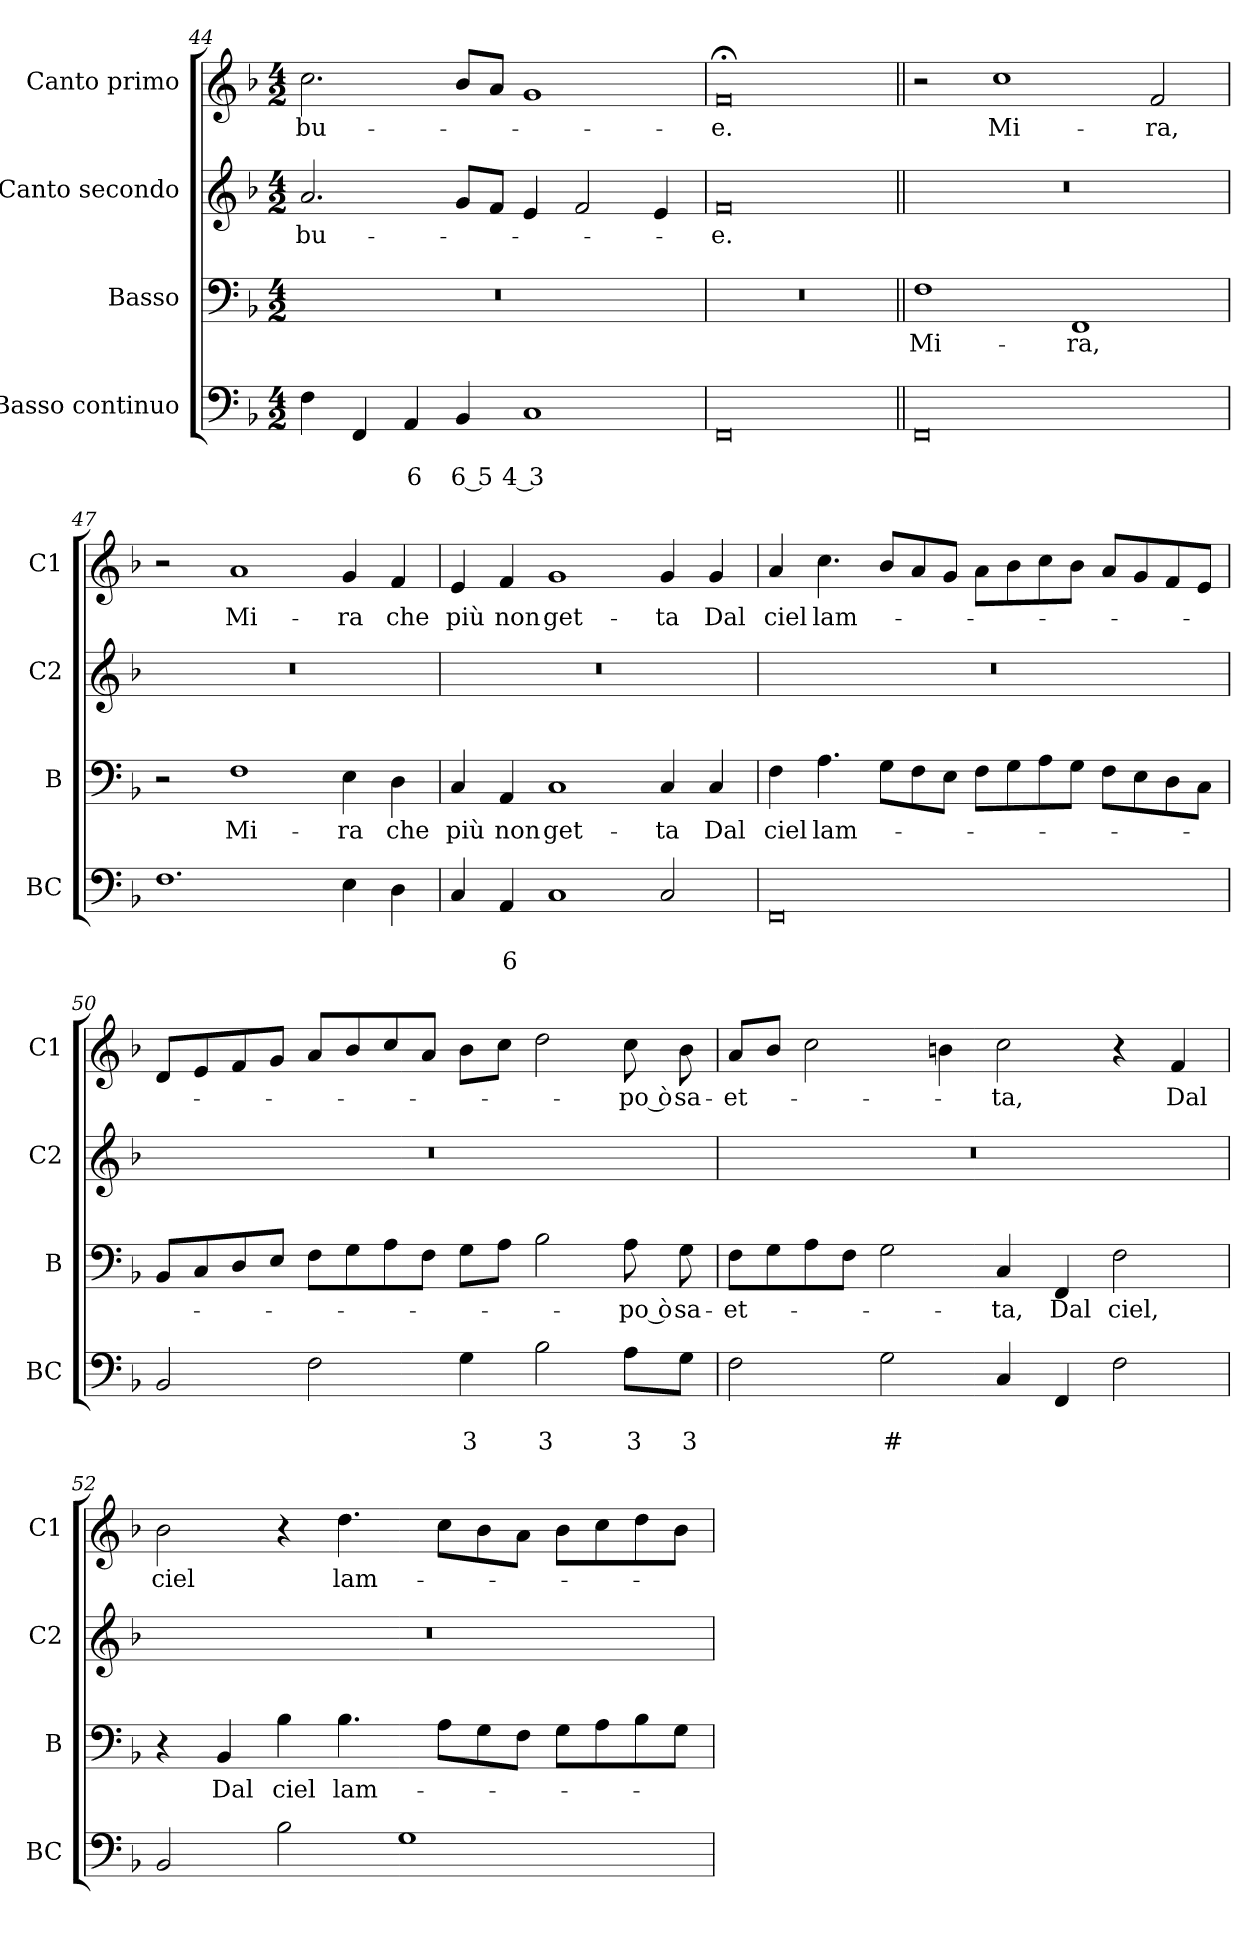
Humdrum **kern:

**kern	**text	**text	**kern	**text	**kern	**text	**kern	**text
*part4	*part4	*part4	*part3	*part3	*part2	*part2	*part1	*part1
*staff4	*staff4	*staff4	*staff3	*staff3	*staff2	*staff2	*staff1	*staff1
*I"Basso continuo	*	*	*I"Basso	*	*I"Canto secondo	*	*I"Canto primo	*
*I'BC	*	*	*I'B	*	*I'C2	*	*I'C1	*
*clefF4	*	*	*clefF4	*	*clefG2	*	*clefG2	*
*k[b-]	*	*	*k[b-]	*	*k[b-]	*	*k[b-]	*
*F:	*	*	*F:	*	*F:	*	*F:	*
*M4/2	*	*	*M4/2	*	*M4/2	*	*M4/2	*
=44	=44	=44	=44	=44	=44	=44	=44	=44
!	!	!	!	!	!	!LO:LY:b	!	!LO:LY:b
4F\	.	.	0r	.	2.a/	bu-	2.cc\	bu-
4FF/	.	.	.	.	.	.	.	.
!	!	!LO:LY:b	!	!	!	!	!	!
4AA/	.	6	.	.	.	.	.	.
!	!	!LO:LY:b	!	!	!	!	!	!
4BB-/	.	6 5	.	.	8g/L	.	8b-/L	.
.	.	.	.	.	8f/J	.	8a/J	.
!	!	!LO:LY:b	!	!	!	!	!	!
1C	.	4 3	.	.	4e/	.	1g	.
.	.	.	.	.	2f/	.	.	.
.	.	.	.	.	4e/	.	.	.
=45	=45	=45	=45	=45	=45	=45	=45	=45
!	!	!	!	!	!	!LO:LY:b	!	!LO:LY:b
0FF	.	.	0r	.	0f	-e.	0f;<	-e.
!!LO:LB:g=z
=46||	=46||	=46||	=46||	=46||	=46||	=46||	=46||	=46||
!	!	!	!	!LO:LY:b	!	!	!	!
0FF	.	.	1F	Mi-	0r	.	2r	.
!	!	!	!	!	!	!	!	!LO:LY:b
.	.	.	.	.	.	.	1cc	Mi-
!	!	!	!	!LO:LY:b	!	!	!	!
.	.	.	1FF	-ra,	.	.	.	.
!	!	!	!	!	!	!	!	!LO:LY:b
.	.	.	.	.	.	.	2f/	-ra,
=47	=47	=47	=47	=47	=47	=47	=47	=47
1.F	.	.	2r	.	0r	.	2r	.
!	!	!	!	!LO:LY:b	!	!	!	!LO:LY:b
.	.	.	1F	Mi-	.	.	1a	Mi-
!	!	!	!	!LO:LY:b	!	!	!	!LO:LY:b
4E\	.	.	4E\	-ra	.	.	4g/	-ra
!	!	!	!	!LO:LY:b	!	!	!	!LO:LY:b
4D\	.	.	4D\	che	.	.	4f/	che
=48	=48	=48	=48	=48	=48	=48	=48	=48
!	!	!	!	!LO:LY:b	!	!	!	!LO:LY:b
4C/	.	.	4C/	più	0r	.	4e/	più
!	!	!LO:LY:b	!	!LO:LY:b	!	!	!	!LO:LY:b
4AA/	.	6	4AA/	non	.	.	4f/	non
!	!	!	!	!LO:LY:b	!	!	!	!LO:LY:b
1C	.	.	1C	get-	.	.	1g	get-
!	!	!	!	!LO:LY:b	!	!	!	!LO:LY:b
2C/	.	.	4C/	-ta	.	.	4g/	-ta
!	!	!	!	!LO:LY:b	!	!	!	!LO:LY:b
.	.	.	4C/	Dal	.	.	4g/	Dal
=49	=49	=49	=49	=49	=49	=49	=49	=49
!	!	!	!	!LO:LY:b	!	!	!	!LO:LY:b
0FF	.	.	4F\	ciel	0r	.	4a/	ciel
!	!	!	!	!LO:LY:b	!	!	!	!LO:LY:b
.	.	.	4.A\	lam-	.	.	4.cc\	lam-
.	.	.	8G\L	.	.	.	8b-/L	.
.	.	.	8F\	.	.	.	8a/	.
.	.	.	8E\J	.	.	.	8g/J	.
.	.	.	8F\L	.	.	.	8a\L	.
.	.	.	8G\	.	.	.	8b-\	.
.	.	.	8A\	.	.	.	8cc\	.
.	.	.	8G\J	.	.	.	8b-\J	.
.	.	.	8F\L	.	.	.	8a/L	.
.	.	.	8E\	.	.	.	8g/	.
.	.	.	8D\	.	.	.	8f/	.
.	.	.	8C\J	.	.	.	8e/J	.
!!LO:LB:g=z
=50	=50	=50	=50	=50	=50	=50	=50	=50
2BB-/	.	.	8BB-/L	.	0r	.	8d/L	.
.	.	.	8C/	.	.	.	8e/	.
.	.	.	8D/	.	.	.	8f/	.
.	.	.	8E/J	.	.	.	8g/J	.
2F\	.	.	8F\L	.	.	.	8a/L	.
.	.	.	8G\	.	.	.	8b-/	.
.	.	.	8A\	.	.	.	8cc/	.
.	.	.	8F\J	.	.	.	8a/J	.
!	!	!LO:LY:b	!	!	!	!	!	!
4G\	.	3	8G\L	.	.	.	8b-\L	.
.	.	.	8A\J	.	.	.	8cc\J	.
!	!	!LO:LY:b	!	!	!	!	!	!
2B-\	.	3	2B-\	.	.	.	2dd\	.
!	!	!LO:LY:b	!	!LO:LY:b	!	!	!	!LO:LY:b
8A\L	.	3	8A\	-po ò	.	.	8cc\	-po ò
!	!	!LO:LY:b	!	!LO:LY:b	!	!	!	!LO:LY:b
8G\J	.	3	8G\	sa-	.	.	8b-\	sa-
=51	=51	=51	=51	=51	=51	=51	=51	=51
!	!	!	!	!LO:LY:b	!	!	!	!LO:LY:b
2F\	.	.	8F\L	-et-	0r	.	8a/L	-et-
.	.	.	8G\	.	.	.	8b-/J	.
.	.	.	8A\	.	.	.	2cc\	.
.	.	.	8F\J	.	.	.	.	.
!	!	!LO:LY:b	!	!	!	!	!	!
2G\	.	#	2G\	.	.	.	.	.
.	.	.	.	.	.	.	4bn\	.
!	!	!	!	!LO:LY:b	!	!	!	!LO:LY:b
4C/	.	.	4C/	-ta,	.	.	2cc\	-ta,
!	!	!	!	!LO:LY:b	!	!	!	!
4FF/	.	.	4FF/	Dal	.	.	.	.
!	!	!	!	!LO:LY:b	!	!	!	!
2F\	.	.	2F\	ciel,	.	.	4r	.
!	!	!	!	!	!	!	!	!LO:LY:b
.	.	.	.	.	.	.	4f/	Dal
=52	=52	=52	=52	=52	=52	=52	=52	=52
!	!	!	!	!	!	!	!	!LO:LY:b
2BB-/	.	.	4r	.	0r	.	2b-\	ciel
!	!	!	!	!LO:LY:b	!	!	!	!
.	.	.	4BB-/	Dal	.	.	.	.
!	!	!	!	!LO:LY:b	!	!	!	!
2B-\	.	.	4B-\	ciel	.	.	4r	.
!	!	!	!	!LO:LY:b	!	!	!	!LO:LY:b
.	.	.	4.B-\	lam-	.	.	4.dd\	lam-
1G	.	.	.	.	.	.	.	.
.	.	.	8A\L	.	.	.	8cc\L	.
.	.	.	8G\	.	.	.	8b-\	.
.	.	.	8F\J	.	.	.	8a\J	.
.	.	.	8G\L	.	.	.	8b-\L	.
.	.	.	8A\	.	.	.	8cc\	.
.	.	.	8B-\	.	.	.	8dd\	.
.	.	.	8G\J	.	.	.	8b-\J	.
=	=	=	=	=	=	=	=	=
*-	*-	*-	*-	*-	*-	*-	*-	*-
